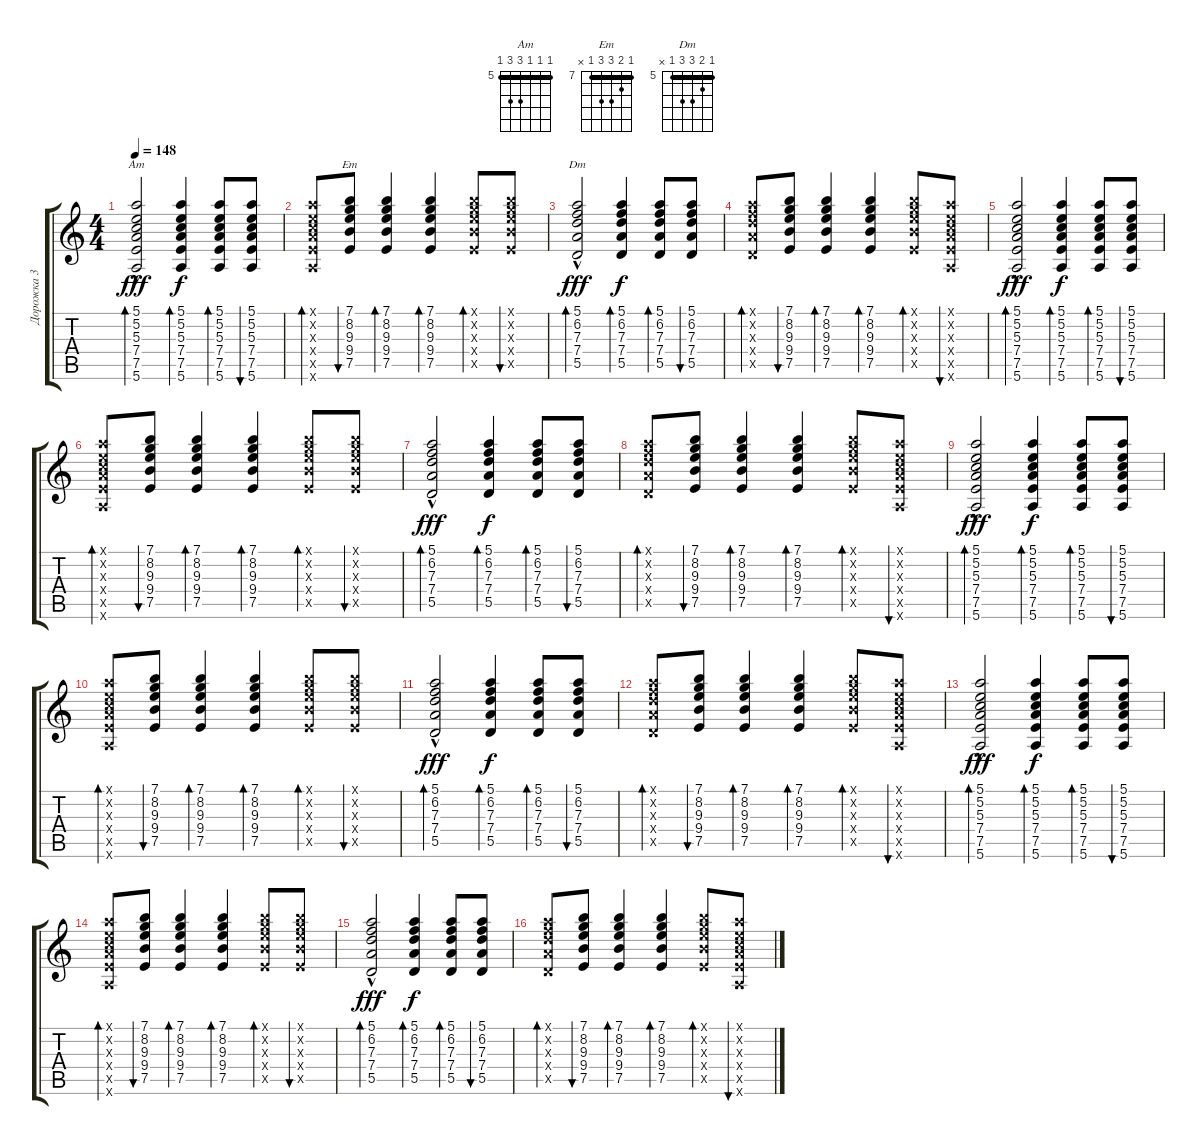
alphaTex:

\track ("Дорожка 3" "Дорожка 3") {instrument acousticguitarsteel}
\staff {score tabs}
\tuning (E4 B3 G3 D3 A2 E2) {hide}
\chord ("Am" 5 5 5 7 7 5) {firstfret 5 barre 5}
\chord ("Em" 7 8 9 9 7 x) {firstfret 7 barre 7}
\chord ("Dm" 5 6 7 7 5 x) {firstfret 5 barre 5}
\ts (4 4)
\tempo 148
\clef g2
\ks c
(5.1{hac} 5.2{hac} 5.3{hac} 7.4{hac} 7.5{hac} 5.6{hac}).2{bd 60 ch "Am" dy fff} (5.1 5.2 5.3 7.4 7.5 5.6).4{bd 60 dy f} (5.1 5.2 5.3 7.4 7.5 5.6).8{bd 60} (5.1 5.2 5.3 7.4 7.5 5.6).8{bu 60} |
(5.1{x} 5.2{x} 5.3{x} 7.4{x} 7.5{x} 5.6{x}).8{bd 60 beam Up} (7.1 8.2 9.3 9.4 7.5).8{bu 60 ch "Em" beam Up} (7.1 8.2 9.3 9.4 7.5).4{bd 60 beam Up} (7.1 8.2 9.3 9.4 7.5).4{bd 60 beam Up} (7.1{x} 8.2{x} 9.3{x} 9.4{x} 7.5{x}).8{bd 60 beam Up} (7.1{x} 8.2{x} 9.3{x} 9.4{x} 7.5{x}).8{bu 60 beam Up} |
(5.1{hac} 6.2{hac} 7.3{hac} 7.4{hac} 5.5{hac}).2{bd 60 ch "Dm" dy fff beam Up} (5.1 6.2 7.3 7.4 5.5).4{bd 60 dy f beam Up} (5.1 6.2 7.3 7.4 5.5).8{bd 60 beam Up} (5.1 6.2 7.3 7.4 5.5).8{bu 60 beam Up} |
(5.1{x} 6.2{x} 7.3{x} 7.4{x} 5.5{x}).8{bd 60 beam Up} (7.1 8.2 9.3 9.4 7.5).8{bu 60 beam Up} (7.1 8.2 9.3 9.4 7.5).4{bd 60 beam Up} (7.1 8.2 9.3 9.4 7.5).4{bd 60 beam Up} (7.1{x} 8.2{x} 9.3{x} 9.4{x} 7.5{x}).8{bd 60 beam Up} (5.1{x} 5.2{x} 5.3{x} 7.4{x} 7.5{x} 5.6{x}).8{bu 60 beam Up} |
(5.1{hac} 5.2{hac} 5.3{hac} 7.4{hac} 7.5{hac} 5.6{hac}).2{bd 60 dy fff} (5.1 5.2 5.3 7.4 7.5 5.6).4{bd 60 dy f} (5.1 5.2 5.3 7.4 7.5 5.6).8{bd 60} (5.1 5.2 5.3 7.4 7.5 5.6).8{bu 60} |
(5.1{x} 5.2{x} 5.3{x} 7.4{x} 7.5{x} 5.6{x}).8{bd 60 beam Up} (7.1 8.2 9.3 9.4 7.5).8{bu 60 beam Up} (7.1 8.2 9.3 9.4 7.5).4{bd 60 beam Up} (7.1 8.2 9.3 9.4 7.5).4{bd 60 beam Up} (7.1{x} 8.2{x} 9.3{x} 9.4{x} 7.5{x}).8{bd 60 beam Up} (7.1{x} 8.2{x} 9.3{x} 9.4{x} 7.5{x}).8{bu 60 beam Up} |
(5.1{hac} 6.2{hac} 7.3{hac} 7.4{hac} 5.5{hac}).2{bd 60 dy fff beam Up} (5.1 6.2 7.3 7.4 5.5).4{bd 60 dy f beam Up} (5.1 6.2 7.3 7.4 5.5).8{bd 60 beam Up} (5.1 6.2 7.3 7.4 5.5).8{bu 60 beam Up} |
(5.1{x} 6.2{x} 7.3{x} 7.4{x} 5.5{x}).8{bd 60 beam Up} (7.1 8.2 9.3 9.4 7.5).8{bu 60 beam Up} (7.1 8.2 9.3 9.4 7.5).4{bd 60 beam Up} (7.1 8.2 9.3 9.4 7.5).4{bd 60 beam Up} (7.1{x} 8.2{x} 9.3{x} 9.4{x} 7.5{x}).8{bd 60 beam Up} (5.1{x} 5.2{x} 5.3{x} 7.4{x} 7.5{x} 5.6{x}).8{bu 60 beam Up} |
(5.1{hac} 5.2{hac} 5.3{hac} 7.4{hac} 7.5{hac} 5.6{hac}).2{bd 60 dy fff} (5.1 5.2 5.3 7.4 7.5 5.6).4{bd 60 dy f} (5.1 5.2 5.3 7.4 7.5 5.6).8{bd 60} (5.1 5.2 5.3 7.4 7.5 5.6).8{bu 60} |
(5.1{x} 5.2{x} 5.3{x} 7.4{x} 7.5{x} 5.6{x}).8{bd 60 beam Up} (7.1 8.2 9.3 9.4 7.5).8{bu 60 beam Up} (7.1 8.2 9.3 9.4 7.5).4{bd 60 beam Up} (7.1 8.2 9.3 9.4 7.5).4{bd 60 beam Up} (7.1{x} 8.2{x} 9.3{x} 9.4{x} 7.5{x}).8{bd 60 beam Up} (7.1{x} 8.2{x} 9.3{x} 9.4{x} 7.5{x}).8{bu 60 beam Up} |
(5.1{hac} 6.2{hac} 7.3{hac} 7.4{hac} 5.5{hac}).2{bd 60 dy fff beam Up} (5.1 6.2 7.3 7.4 5.5).4{bd 60 dy f beam Up} (5.1 6.2 7.3 7.4 5.5).8{bd 60 beam Up} (5.1 6.2 7.3 7.4 5.5).8{bu 60 beam Up} |
(5.1{x} 6.2{x} 7.3{x} 7.4{x} 5.5{x}).8{bd 60 beam Up} (7.1 8.2 9.3 9.4 7.5).8{bu 60 beam Up} (7.1 8.2 9.3 9.4 7.5).4{bd 60 beam Up} (7.1 8.2 9.3 9.4 7.5).4{bd 60 beam Up} (7.1{x} 8.2{x} 9.3{x} 9.4{x} 7.5{x}).8{bd 60 beam Up} (5.1{x} 5.2{x} 5.3{x} 7.4{x} 7.5{x} 5.6{x}).8{bu 60 beam Up} |
(5.1{hac} 5.2{hac} 5.3{hac} 7.4{hac} 7.5{hac} 5.6{hac}).2{bd 60 dy fff} (5.1 5.2 5.3 7.4 7.5 5.6).4{bd 60 dy f} (5.1 5.2 5.3 7.4 7.5 5.6).8{bd 60} (5.1 5.2 5.3 7.4 7.5 5.6).8{bu 60} |
(5.1{x} 5.2{x} 5.3{x} 7.4{x} 7.5{x} 5.6{x}).8{bd 60 beam Up} (7.1 8.2 9.3 9.4 7.5).8{bu 60 beam Up} (7.1 8.2 9.3 9.4 7.5).4{bd 60 beam Up} (7.1 8.2 9.3 9.4 7.5).4{bd 60 beam Up} (7.1{x} 8.2{x} 9.3{x} 9.4{x} 7.5{x}).8{bd 60 beam Up} (7.1{x} 8.2{x} 9.3{x} 9.4{x} 7.5{x}).8{bu 60 beam Up} |
(5.1{hac} 6.2{hac} 7.3{hac} 7.4{hac} 5.5{hac}).2{bd 60 dy fff beam Up} (5.1 6.2 7.3 7.4 5.5).4{bd 60 dy f beam Up} (5.1 6.2 7.3 7.4 5.5).8{bd 60 beam Up} (5.1 6.2 7.3 7.4 5.5).8{bu 60 beam Up} |
(5.1{x} 6.2{x} 7.3{x} 7.4{x} 5.5{x}).8{bd 60 beam Up} (7.1 8.2 9.3 9.4 7.5).8{bu 60 beam Up} (7.1 8.2 9.3 9.4 7.5).4{bd 60 beam Up} (7.1 8.2 9.3 9.4 7.5).4{bd 60 beam Up} (7.1{x} 8.2{x} 9.3{x} 9.4{x} 7.5{x}).8{bd 60 beam Up} (5.1{x} 5.2{x} 5.3{x} 7.4{x} 7.5{x} 5.6{x}).8{bu 60 beam Up}
